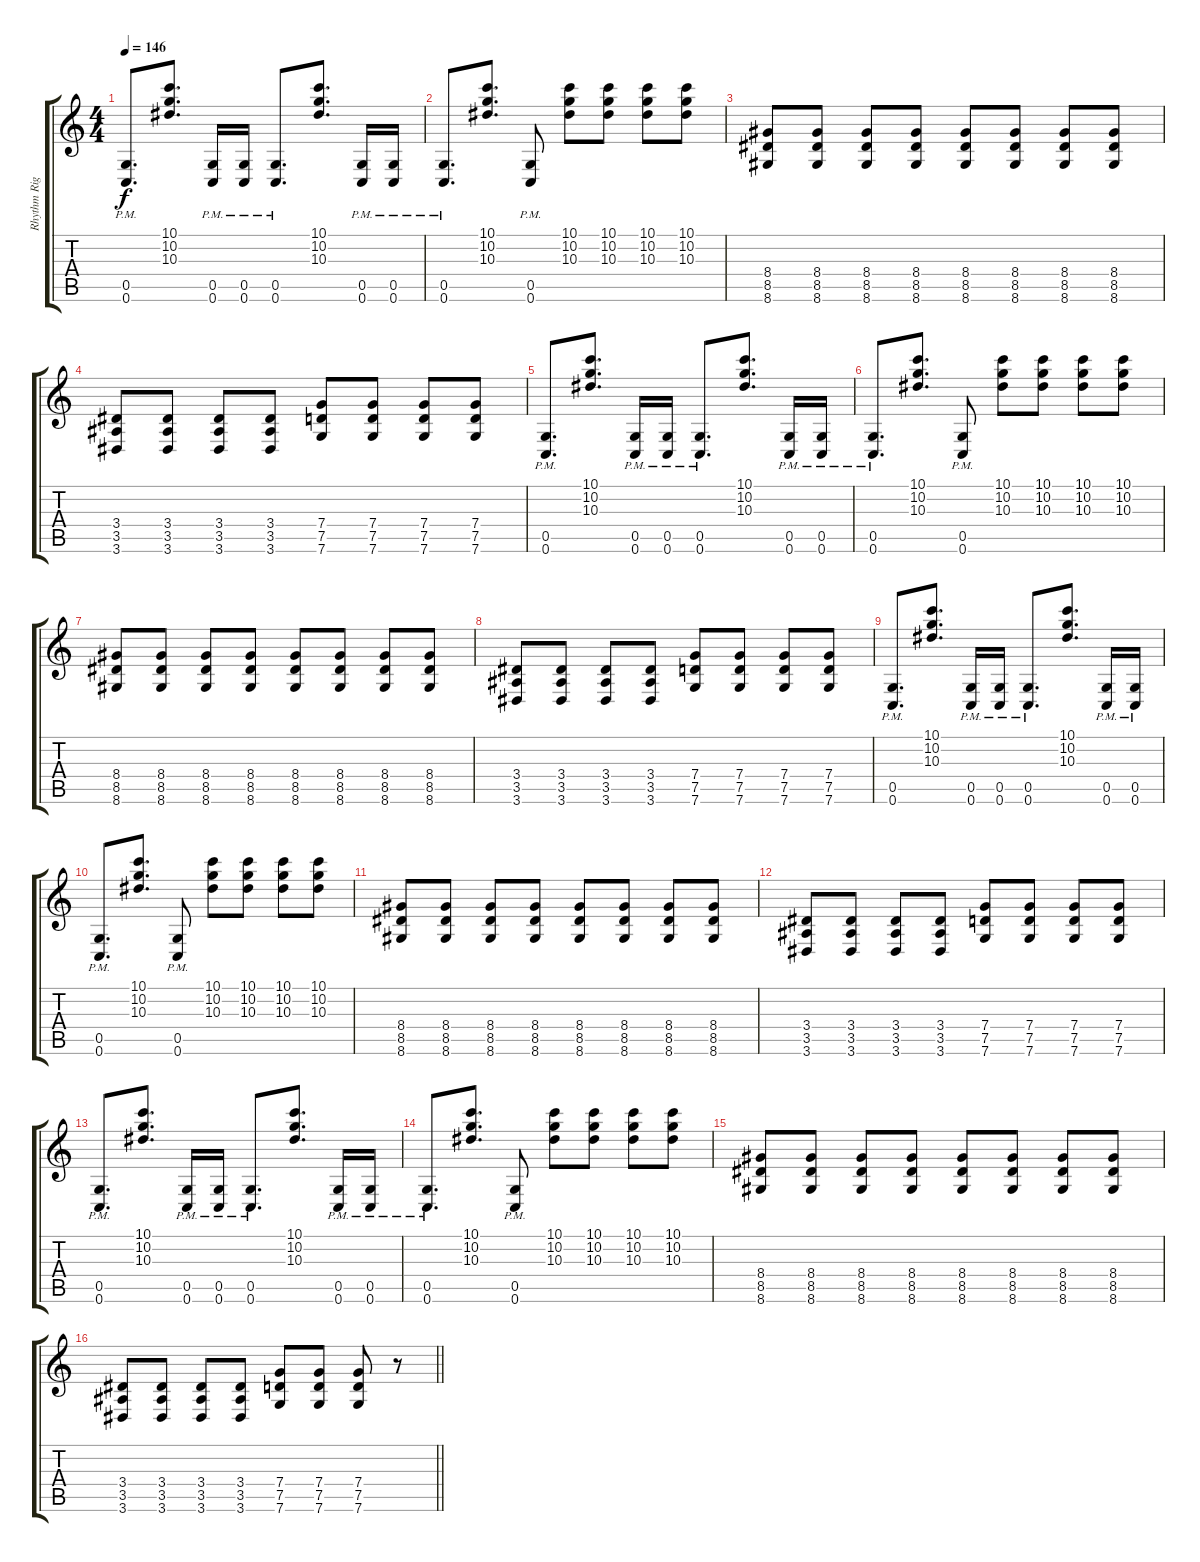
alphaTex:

\track ("Rhythm Right" "Rhythm Rig") {instrument distortionguitar}
\staff {score tabs}
\tuning (D4 A3 F3 C3 G2 C2) {hide}
\ts (4 4)
\section ("" "")
\tempo 146
\clef g2
\ks c
(0.5{pm} 0.6{pm}).8{d dy f} (10.1 10.2 10.3).8{d} (0.5{pm} 0.6{pm}).16 (0.5{pm} 0.6{pm}).16 (0.5{pm} 0.6{pm}).8{d} (10.1 10.2 10.3).8{d} (0.5{pm} 0.6{pm}).16 (0.5{pm} 0.6{pm}).16 |
(0.5{pm} 0.6{pm}).8{d} (10.1 10.2 10.3).8{d} (0.5{pm} 0.6{pm}).8 (10.1 10.2 10.3).8 (10.1 10.2 10.3).8 (10.1 10.2 10.3).8 (10.1 10.2 10.3).8 |
(8.4 8.5 8.6).8 (8.4 8.5 8.6).8 (8.4 8.5 8.6).8 (8.4 8.5 8.6).8 (8.4 8.5 8.6).8 (8.4 8.5 8.6).8 (8.4 8.5 8.6).8 (8.4 8.5 8.6).8 |
(3.4 3.5 3.6).8 (3.4 3.5 3.6).8 (3.4 3.5 3.6).8 (3.4 3.5 3.6).8 (7.4 7.5 7.6).8 (7.4 7.5 7.6).8 (7.4 7.5 7.6).8 (7.4 7.5 7.6).8 |
(0.5{pm} 0.6{pm}).8{d} (10.1 10.2 10.3).8{d} (0.5{pm} 0.6{pm}).16 (0.5{pm} 0.6{pm}).16 (0.5{pm} 0.6{pm}).8{d} (10.1 10.2 10.3).8{d} (0.5{pm} 0.6{pm}).16 (0.5{pm} 0.6{pm}).16 |
(0.5{pm} 0.6{pm}).8{d} (10.1 10.2 10.3).8{d} (0.5{pm} 0.6{pm}).8 (10.1 10.2 10.3).8 (10.1 10.2 10.3).8 (10.1 10.2 10.3).8 (10.1 10.2 10.3).8 |
(8.4 8.5 8.6).8 (8.4 8.5 8.6).8 (8.4 8.5 8.6).8 (8.4 8.5 8.6).8 (8.4 8.5 8.6).8 (8.4 8.5 8.6).8 (8.4 8.5 8.6).8 (8.4 8.5 8.6).8 |
(3.4 3.5 3.6).8 (3.4 3.5 3.6).8 (3.4 3.5 3.6).8 (3.4 3.5 3.6).8 (7.4 7.5 7.6).8 (7.4 7.5 7.6).8 (7.4 7.5 7.6).8 (7.4 7.5 7.6).8 |
(0.5{pm} 0.6{pm}).8{d} (10.1 10.2 10.3).8{d} (0.5{pm} 0.6{pm}).16 (0.5{pm} 0.6{pm}).16 (0.5{pm} 0.6{pm}).8{d} (10.1 10.2 10.3).8{d} (0.5{pm} 0.6{pm}).16 (0.5{pm} 0.6{pm}).16 |
(0.5{pm} 0.6{pm}).8{d} (10.1 10.2 10.3).8{d} (0.5{pm} 0.6{pm}).8 (10.1 10.2 10.3).8 (10.1 10.2 10.3).8 (10.1 10.2 10.3).8 (10.1 10.2 10.3).8 |
(8.4 8.5 8.6).8 (8.4 8.5 8.6).8 (8.4 8.5 8.6).8 (8.4 8.5 8.6).8 (8.4 8.5 8.6).8 (8.4 8.5 8.6).8 (8.4 8.5 8.6).8 (8.4 8.5 8.6).8 |
(3.4 3.5 3.6).8 (3.4 3.5 3.6).8 (3.4 3.5 3.6).8 (3.4 3.5 3.6).8 (7.4 7.5 7.6).8 (7.4 7.5 7.6).8 (7.4 7.5 7.6).8 (7.4 7.5 7.6).8 |
(0.5{pm} 0.6{pm}).8{d} (10.1 10.2 10.3).8{d} (0.5{pm} 0.6{pm}).16 (0.5{pm} 0.6{pm}).16 (0.5{pm} 0.6{pm}).8{d} (10.1 10.2 10.3).8{d} (0.5{pm} 0.6{pm}).16 (0.5{pm} 0.6{pm}).16 |
(0.5{pm} 0.6{pm}).8{d} (10.1 10.2 10.3).8{d} (0.5{pm} 0.6{pm}).8 (10.1 10.2 10.3).8 (10.1 10.2 10.3).8 (10.1 10.2 10.3).8 (10.1 10.2 10.3).8 |
(8.4 8.5 8.6).8 (8.4 8.5 8.6).8 (8.4 8.5 8.6).8 (8.4 8.5 8.6).8 (8.4 8.5 8.6).8 (8.4 8.5 8.6).8 (8.4 8.5 8.6).8 (8.4 8.5 8.6).8 |
\barLineRight lightlight
(3.4 3.5 3.6).8 (3.4 3.5 3.6).8 (3.4 3.5 3.6).8 (3.4 3.5 3.6).8 (7.4 7.5 7.6).8 (7.4 7.5 7.6).8 (7.4 7.5 7.6).8 r.8
